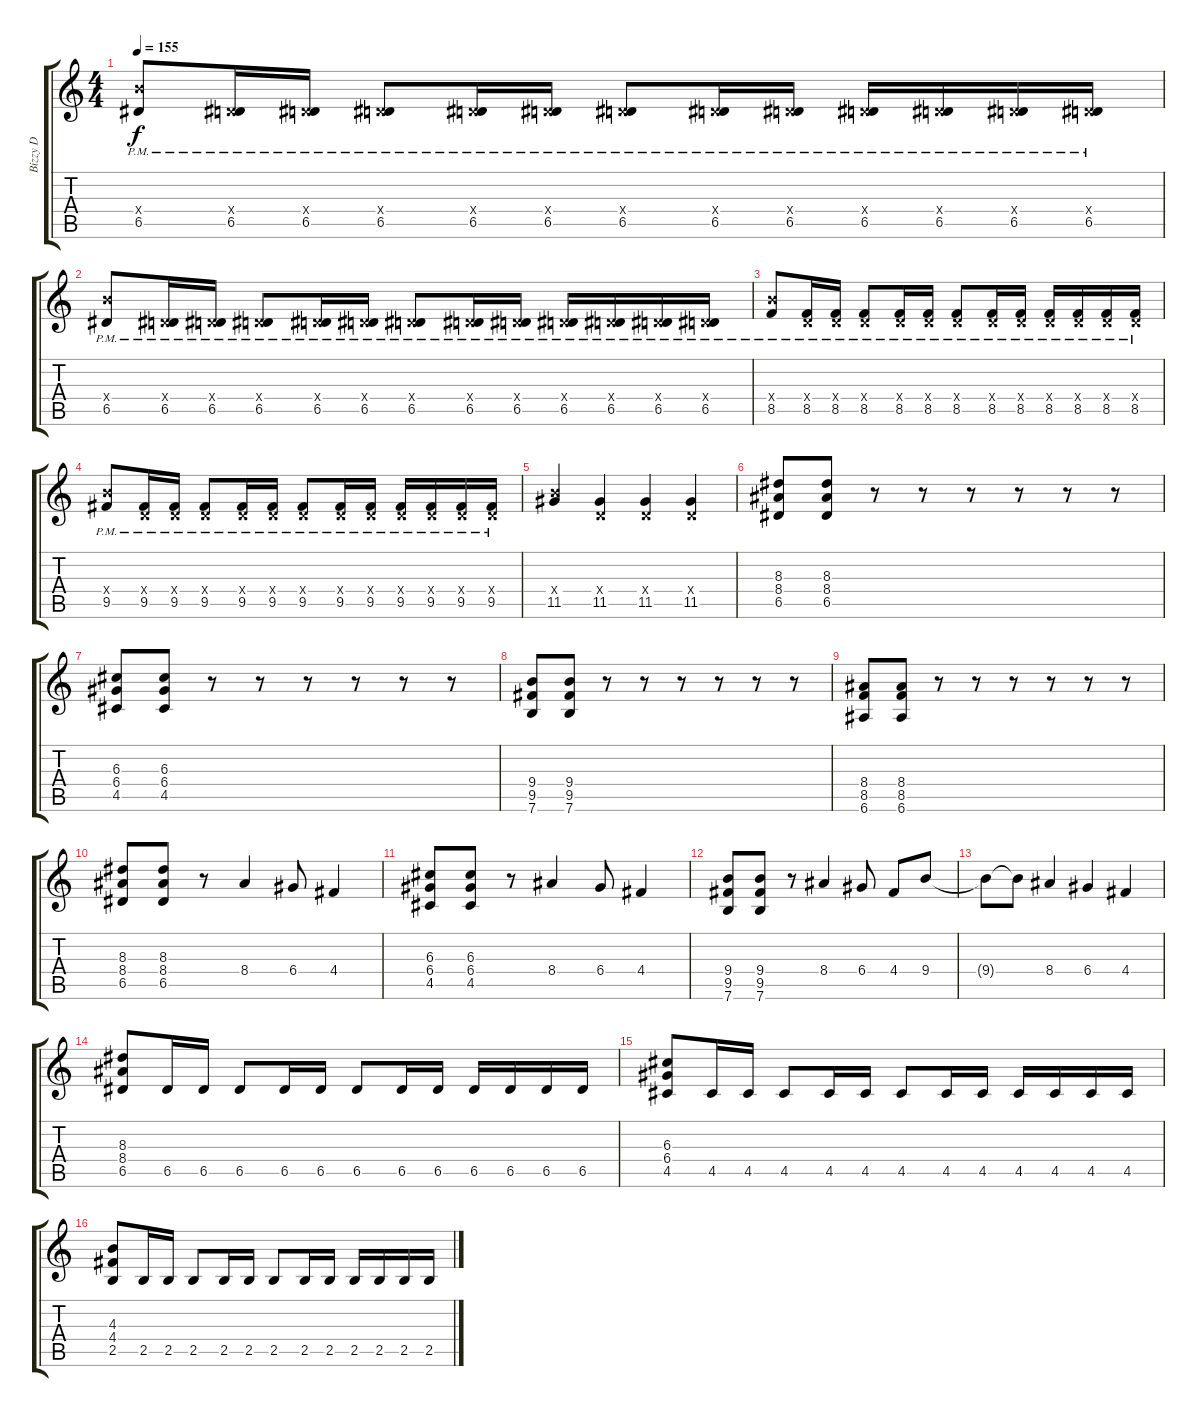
\track ("Bizzy D" "Bizzy D") {instrument overdrivenguitar}
\staff {score tabs}
\tuning (E4 B3 G3 D3 A2 E2) {hide}
\ts (4 4)
\tempo 155
\clef g2
\ks c
(9.4{x} 6.5{pm}).8{dy f} (0.4{x} 6.5{pm}).16 (0.4{x} 6.5{pm}).16 (0.4{x} 6.5{pm}).8 (0.4{x} 6.5{pm}).16 (0.4{x} 6.5{pm}).16 (0.4{x} 6.5{pm}).8 (0.4{x} 6.5{pm}).16 (0.4{x} 6.5{pm}).16 (0.4{x} 6.5{pm}).16 (0.4{x} 6.5{pm}).16 (0.4{x} 6.5{pm}).16 (0.4{x} 6.5{pm}).16 |
(9.4{x} 6.5{pm}).8 (0.4{x} 6.5{pm}).16 (0.4{x} 6.5{pm}).16 (0.4{x} 6.5{pm}).8 (0.4{x} 6.5{pm}).16 (0.4{x} 6.5{pm}).16 (0.4{x} 6.5{pm}).8 (0.4{x} 6.5{pm}).16 (0.4{x} 6.5{pm}).16 (0.4{x} 6.5{pm}).16 (0.4{x} 6.5{pm}).16 (0.4{x} 6.5{pm}).16 (0.4{x} 6.5{pm}).16 |
(9.4{x} 8.5{pm}).8 (0.4{x} 8.5{pm}).16 (0.4{x} 8.5{pm}).16 (0.4{x} 8.5{pm}).8 (0.4{x} 8.5{pm}).16 (0.4{x} 8.5{pm}).16 (0.4{x} 8.5{pm}).8 (0.4{x} 8.5{pm}).16 (0.4{x} 8.5{pm}).16 (0.4{x} 8.5{pm}).16 (0.4{x} 8.5{pm}).16 (0.4{x} 8.5{pm}).16 (0.4{x} 8.5{pm}).16 |
(9.4{x} 9.5{pm}).8 (0.4{x} 9.5{pm}).16 (0.4{x} 9.5{pm}).16 (0.4{x} 9.5{pm}).8 (0.4{x} 9.5{pm}).16 (0.4{x} 9.5{pm}).16 (0.4{x} 9.5{pm}).8 (0.4{x} 9.5{pm}).16 (0.4{x} 9.5{pm}).16 (0.4{x} 9.5{pm}).16 (0.4{x} 9.5{pm}).16 (0.4{x} 9.5{pm}).16 (0.4{x} 9.5{pm}).16 |
(9.4{x} 11.5).4 (0.4{x} 11.5).4 (0.4{x} 11.5).4 (0.4{x} 11.5).4 |
(8.3 8.4 6.5).8{volume 13 instrument overdrivenguitar} (8.3 8.4 6.5).8 r.8 r.8 r.8 r.8 r.8 r.8 |
(6.3 6.4 4.5).8 (6.3 6.4 4.5).8 r.8 r.8 r.8 r.8 r.8 r.8 |
(9.4 9.5 7.6).8 (9.4 9.5 7.6).8 r.8 r.8 r.8 r.8 r.8 r.8 |
(8.4 8.5 6.6).8 (8.4 8.5 6.6).8 r.8 r.8 r.8 r.8 r.8 r.8 |
(8.3 8.4 6.5).8 (8.3 8.4 6.5).8 r.8 8.4.4 6.4.8 4.4.4 |
(6.3 6.4 4.5).8 (6.3 6.4 4.5).8 r.8 8.4.4 6.4.8 4.4.4 |
(9.4 9.5 7.6).8 (9.4 9.5 7.6).8 r.8 8.4.4 6.4.8 4.4.8 9.4.8 |
9.4{t}.8 9.4{t}.8 8.4.4 6.4.4 4.4.4 |
(8.3 8.4 6.5).8 6.5.16 6.5.16 6.5.8 6.5.16 6.5.16 6.5.8 6.5.16 6.5.16 6.5.16 6.5.16 6.5.16 6.5.16 |
(6.3 6.4 4.5).8 4.5.16 4.5.16 4.5.8 4.5.16 4.5.16 4.5.8 4.5.16 4.5.16 4.5.16 4.5.16 4.5.16 4.5.16 |
(4.3 4.4 2.5).8 2.5.16 2.5.16 2.5.8 2.5.16 2.5.16 2.5.8 2.5.16 2.5.16 2.5.16 2.5.16 2.5.16 2.5.16
